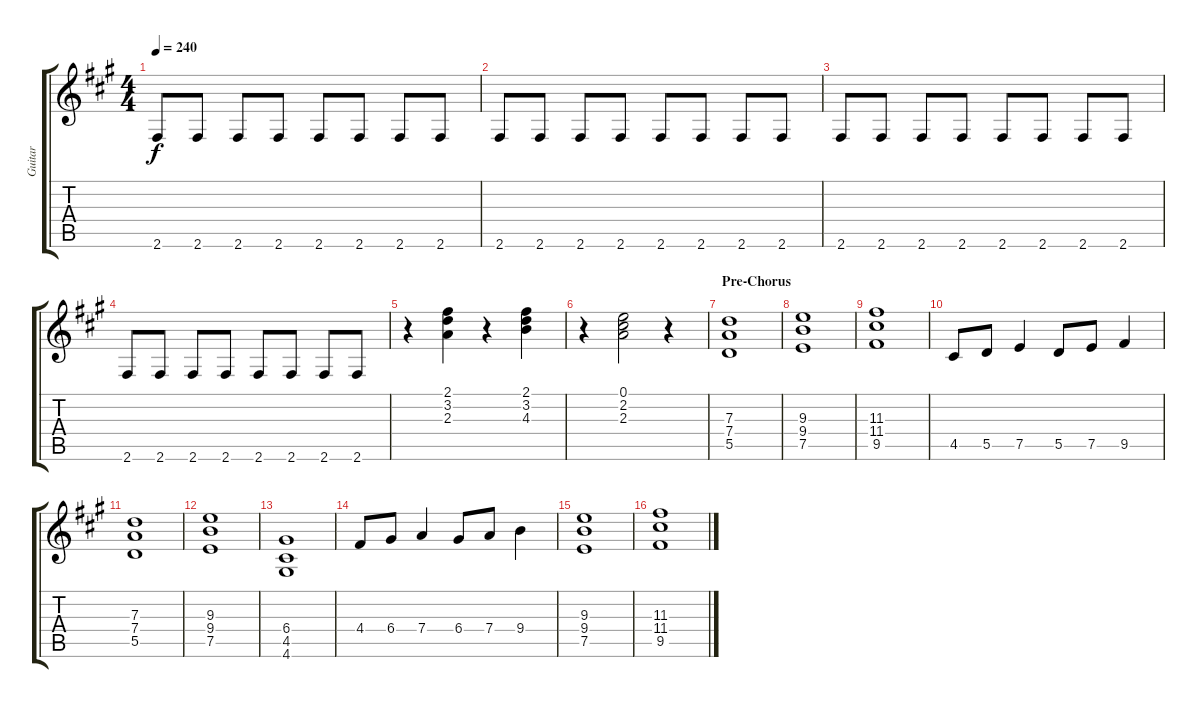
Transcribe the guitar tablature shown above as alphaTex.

\track ("Guitar" "Guitar") {instrument overdrivenguitar}
\staff {score tabs}
\tuning (E4 B3 G3 D3 A2 E2) {hide}
\ts (4 4)
\tempo 240
\clef g2
\ks a
2.6.8{dy f} 2.6.8 2.6.8 2.6.8 2.6.8 2.6.8 2.6.8 2.6.8 |
2.6.8 2.6.8 2.6.8 2.6.8 2.6.8 2.6.8 2.6.8 2.6.8 |
2.6.8 2.6.8 2.6.8 2.6.8 2.6.8 2.6.8 2.6.8 2.6.8 |
2.6.8 2.6.8 2.6.8 2.6.8 2.6.8 2.6.8 2.6.8 2.6.8 |
r.4 (2.1 3.2 2.3).4 r.4 (2.1 3.2 4.3).4 |
r.4 (0.1 2.2 2.3).2 r.4 |
\section ("" "Pre-Chorus")
(7.3 7.4 5.5).1 |
(9.3 9.4 7.5).1 |
(11.3 11.4 9.5).1 |
4.5.8 5.5.8 7.5.4 5.5.8 7.5.8 9.5.4 |
(7.3 7.4 5.5).1 |
(9.3 9.4 7.5).1 |
(6.4 4.5 4.6).1 |
4.4.8 6.4.8 7.4.4 6.4.8 7.4.8 9.4.4 |
(9.3 9.4 7.5).1 |
(11.3 11.4 9.5).1
